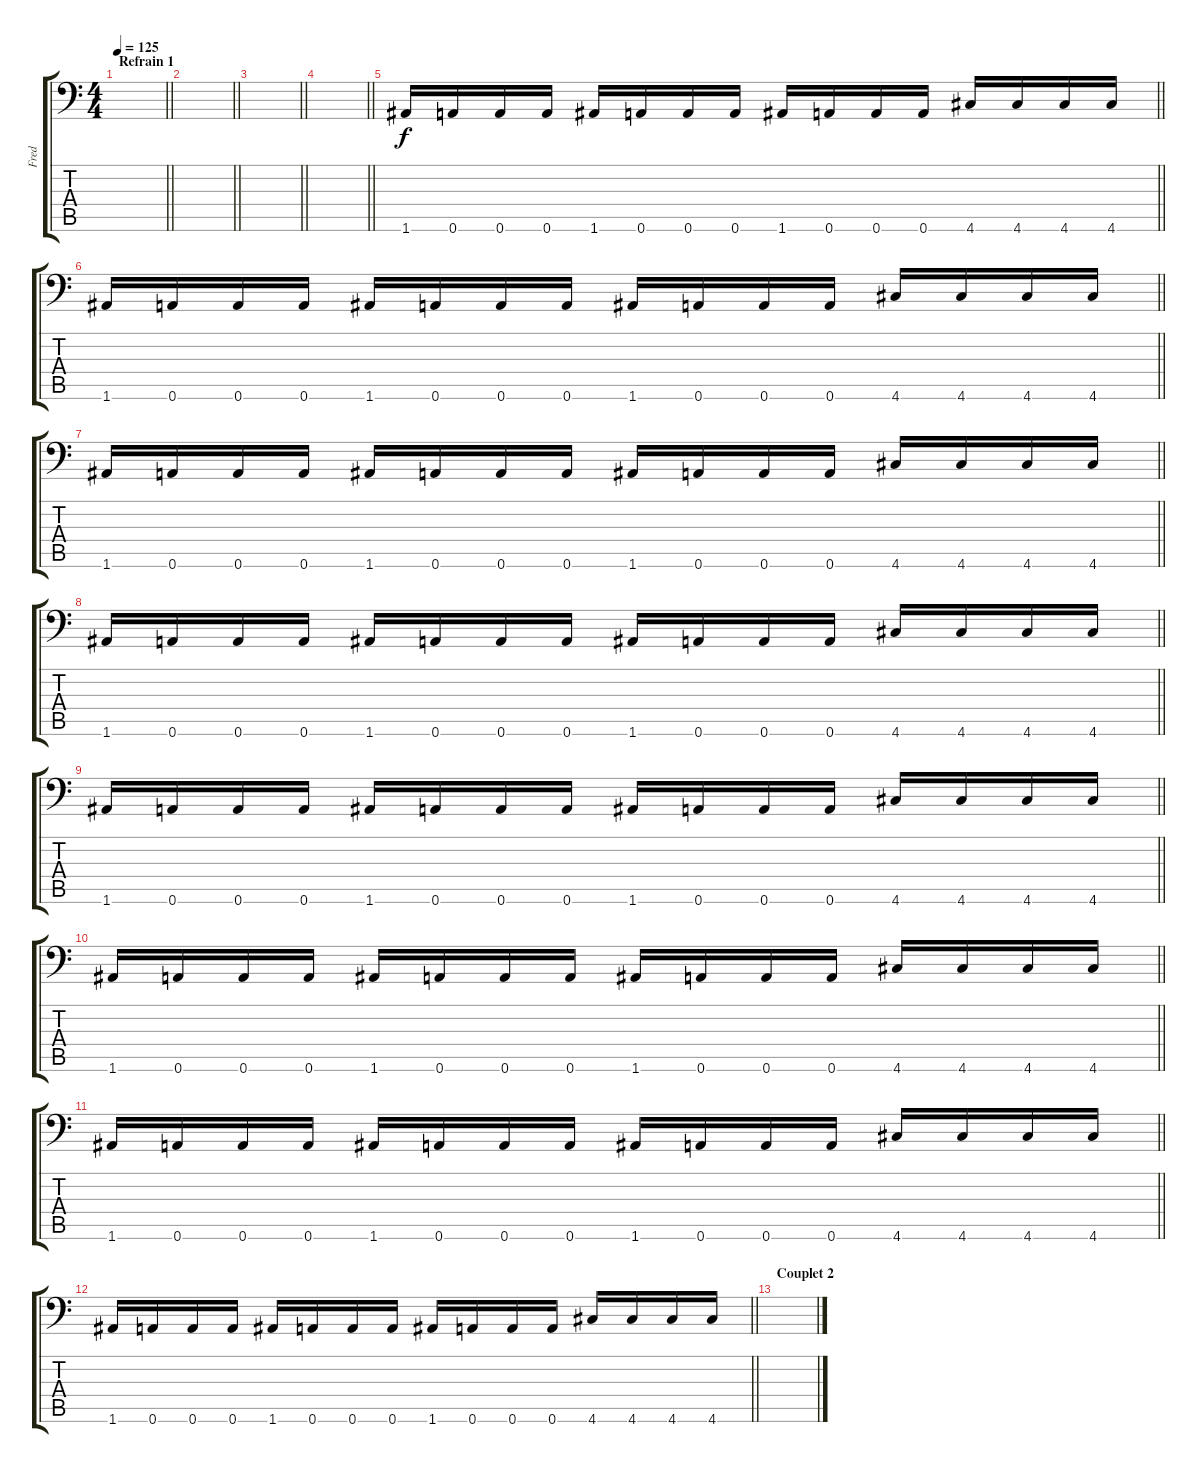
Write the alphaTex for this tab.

\track ("Fred" "Fred") {instrument distortionguitar}
\staff {score tabs}
\tuning (B3 Gb3 D3 A2 E2 A1) {hide}
\ts (4 4)
\section ("" "Refrain 1")
\tempo 125
\clef f4
\barLineRight lightlight
\ks c
|
\barLineRight lightlight
|
\barLineRight lightlight
|
\barLineRight lightlight
|
\barLineRight lightlight
1.6.16 0.6.16 0.6.16 0.6.16 1.6.16 0.6.16 0.6.16 0.6.16 1.6.16 0.6.16 0.6.16 0.6.16 4.6.16 4.6.16 4.6.16 4.6.16 |
\barLineRight lightlight
1.6.16 0.6.16 0.6.16 0.6.16 1.6.16 0.6.16 0.6.16 0.6.16 1.6.16 0.6.16 0.6.16 0.6.16 4.6.16 4.6.16 4.6.16 4.6.16 |
\barLineRight lightlight
1.6.16 0.6.16 0.6.16 0.6.16 1.6.16 0.6.16 0.6.16 0.6.16 1.6.16 0.6.16 0.6.16 0.6.16 4.6.16 4.6.16 4.6.16 4.6.16 |
\barLineRight lightlight
1.6.16 0.6.16 0.6.16 0.6.16 1.6.16 0.6.16 0.6.16 0.6.16 1.6.16 0.6.16 0.6.16 0.6.16 4.6.16 4.6.16 4.6.16 4.6.16 |
\barLineRight lightlight
1.6.16 0.6.16 0.6.16 0.6.16 1.6.16 0.6.16 0.6.16 0.6.16 1.6.16 0.6.16 0.6.16 0.6.16 4.6.16 4.6.16 4.6.16 4.6.16 |
\barLineRight lightlight
1.6.16 0.6.16 0.6.16 0.6.16 1.6.16 0.6.16 0.6.16 0.6.16 1.6.16 0.6.16 0.6.16 0.6.16 4.6.16 4.6.16 4.6.16 4.6.16 |
\barLineRight lightlight
1.6.16 0.6.16 0.6.16 0.6.16 1.6.16 0.6.16 0.6.16 0.6.16 1.6.16 0.6.16 0.6.16 0.6.16 4.6.16 4.6.16 4.6.16 4.6.16 |
\barLineRight lightlight
1.6.16 0.6.16 0.6.16 0.6.16 1.6.16 0.6.16 0.6.16 0.6.16 1.6.16 0.6.16 0.6.16 0.6.16 4.6.16 4.6.16 4.6.16 4.6.16 |
\section ("" "Couplet 2")
